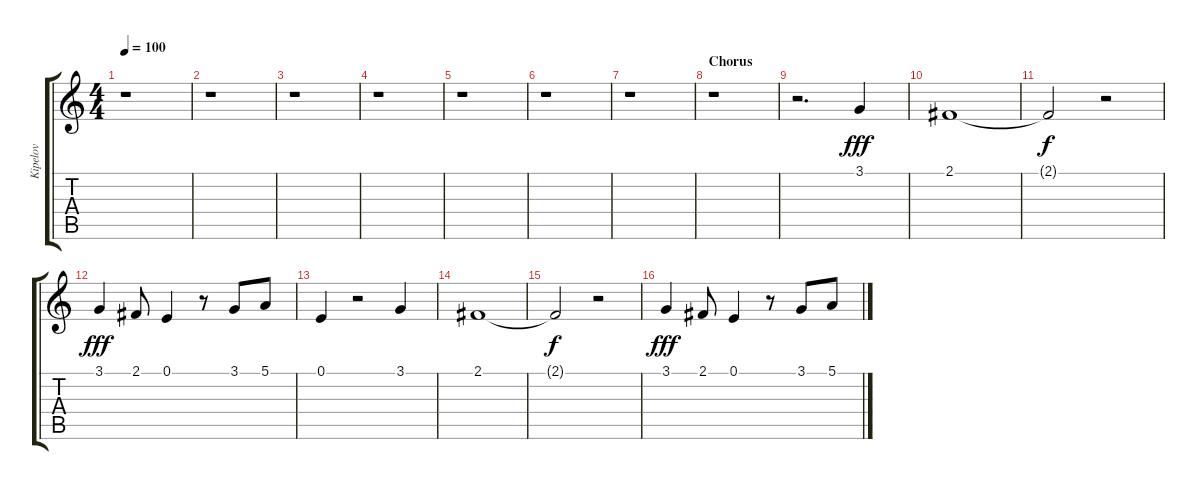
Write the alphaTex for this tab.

\track ("Kipelov" "Kipelov") {instrument tenorsax}
\staff {score tabs}
\tuning (E4 B3 G3 D3 A2 E2) {hide}
\ts (4 4)
\tempo 100
\clef g2
\ks c
r.1{dy fff} |
r.1 |
r.1 |
r.1 |
r.1 |
r.1 |
r.1 |
\section ("" "Chorus")
r.1 |
r.2{d} 3.1.4 |
2.1.1 |
2.1{t}.2{dy f} r.2 |
3.1.4{dy fff} 2.1.8 0.1.4 r.8 3.1.8 5.1.8 |
0.1.4 r.2 3.1.4 |
2.1.1 |
2.1{t}.2{dy f} r.2 |
3.1.4{dy fff} 2.1.8 0.1.4 r.8 3.1.8 5.1.8
